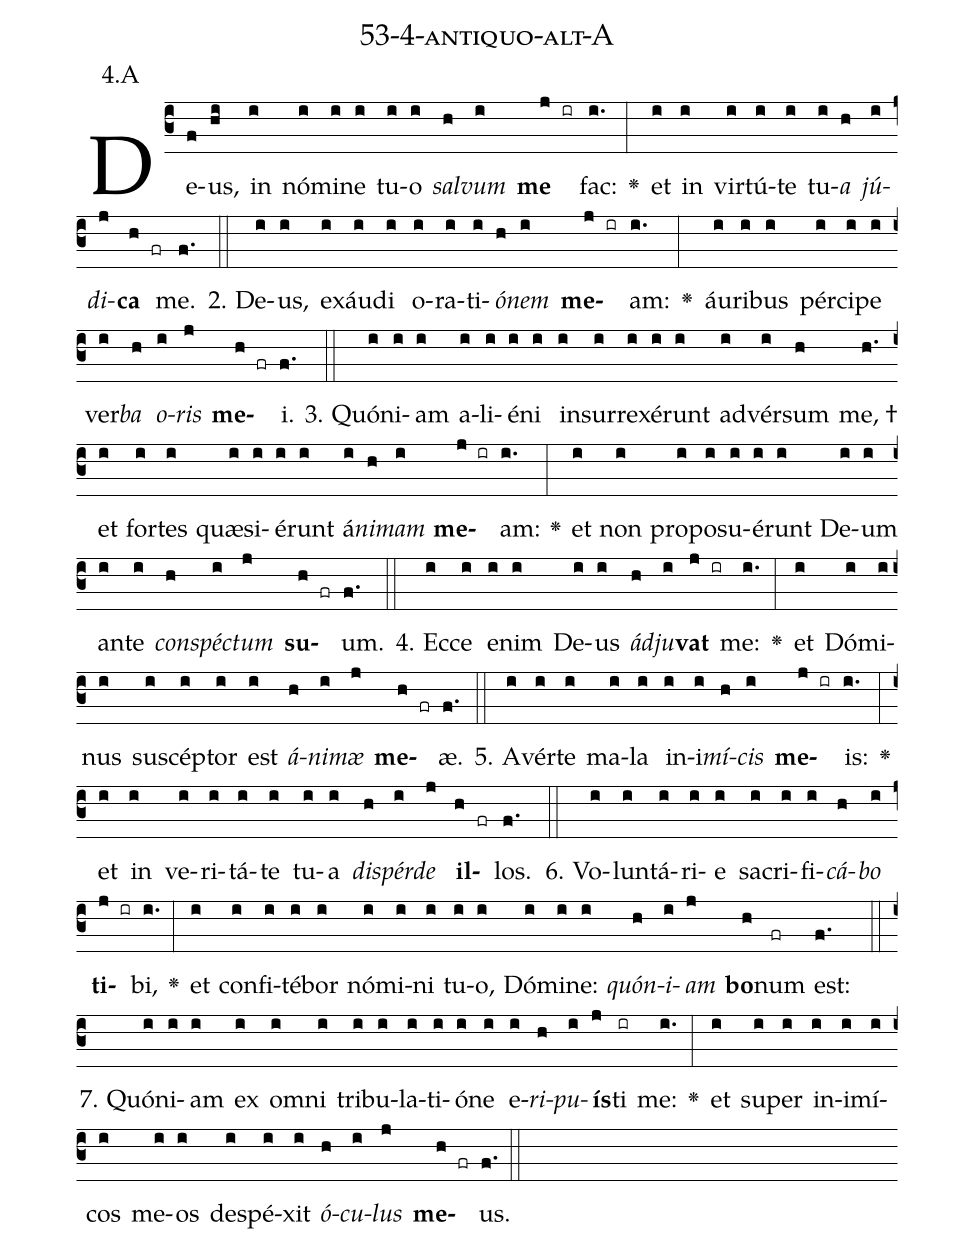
name: 53-4-antiquo-alt-A;
annotation: 4.A;
%%
(c3)De(f)us,(hi) in(i) nó(i)mi(i)ne(i) tu(i)o(i) <i>sal</i>(h)<i>vum</i>(i) <b>me</b>(j ir) fac:(i.) <v>\greheightstar</v>(:) et(i) in(i) vir(i)tú(i)te(i) tu(i)<i>a</i>(h) <i>jú</i>(i)<i>di</i>(j)<b>ca</b>(h fr) me.(f.) (::)
2. De(i)us,(i) ex(i)áu(i)di(i) o(i)ra(i)ti(i)<i>ó</i>(h)<i>nem</i>(i) <b>me</b>(j ir)am:(i.) <v>\greheightstar</v>(:) áu(i)ri(i)bus(i) pér(i)ci(i)pe(i) ver(i)<i>ba</i>(h) <i>o</i>(i)<i>ris</i>(j) <b>me</b>(h fr)i.(f.) (::)
3. Quón(i)i(i)am(i) a(i)li(i)é(i)ni(i) in(i)sur(i)re(i)xé(i)runt(i) ad(i)vér(i)sum(h) me, †(h.) et(i) for(i)tes(i) quæ(i)si(i)é(i)runt(i) á(i)<i>ni</i>(h)<i>mam</i>(i) <b>me</b>(j ir)am:(i.) <v>\greheightstar</v>(:) et(i) non(i) pro(i)po(i)su(i)é(i)runt(i) De(i)um(i) an(i)te(i) <i>con</i>(h)<i>spéc</i>(i)<i>tum</i>(j) <b>su</b>(h fr)um.(f.) (::)
4. Ec(i)ce(i) e(i)nim(i) De(i)us(i) <i>ád</i>(h)<i>ju</i>(i)<b>vat</b>(j ir) me:(i.) <v>\greheightstar</v>(:) et(i) Dó(i)mi(i)nus(i) su(i)scép(i)tor(i) est(i) <i>á</i>(h)<i>ni</i>(i)<i>mæ</i>(j) <b>me</b>(h fr)æ.(f.) (::)
5. A(i)vér(i)te(i) ma(i)la(i) in(i)i(i)<i>mí</i>(h)<i>cis</i>(i) <b>me</b>(j ir)is:(i.) <v>\greheightstar</v>(:) et(i) in(i) ve(i)ri(i)tá(i)te(i) tu(i)a(i) <i>dis</i>(h)<i>pér</i>(i)<i>de</i>(j) <b>il</b>(h fr)los.(f.) (::)
6. Vo(i)lun(i)tá(i)ri(i)e(i) sa(i)cri(i)fi(i)<i>cá</i>(h)<i>bo</i>(i) <b>ti</b>(j ir)bi,(i.) <v>\greheightstar</v>(:) et(i) con(i)fi(i)té(i)bor(i) nó(i)mi(i)ni(i) tu(i)o,(i) Dó(i)mi(i)ne:(i) <i>quón</i>(h)<i>i</i>(i)<i>am</i>(j) <b>bo</b>(h)num(fr) est:(f.) (::)
7. Quón(i)i(i)am(i) ex(i) om(i)ni(i) tri(i)bu(i)la(i)ti(i)ó(i)ne(i) e(i)<i>ri</i>(h)<i>pu</i>(i)<b>ís</b>(j)ti(ir) me:(i.) <v>\greheightstar</v>(:) et(i) su(i)per(i) in(i)i(i)mí(i)cos(i) me(i)os(i) de(i)spé(i)xit(i) <i>ó</i>(h)<i>cu</i>(i)<i>lus</i>(j) <b>me</b>(h fr)us.(f.) (::)
